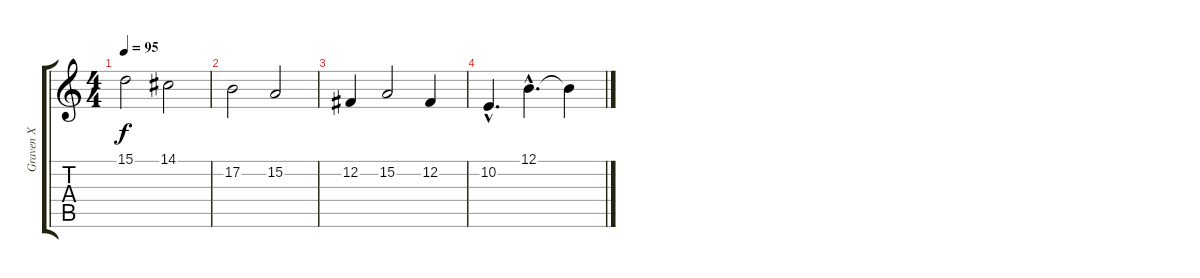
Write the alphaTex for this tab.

\track ("Graven X" "Graven X") {instrument choiraahs}
\staff {score tabs}
\tuning (B3 Gb3 D3 A2 E2 B1) {hide}
\ts (4 4)
\tempo 95
\clef g2
\ks c
15.1.2{dy f} 14.1.2 |
17.2.2 15.2.2 |
12.2.4 15.2.2 12.2.4 |
10.2{hac}.4{d} 12.1{hac}.4{d} 12.1{t}.4
